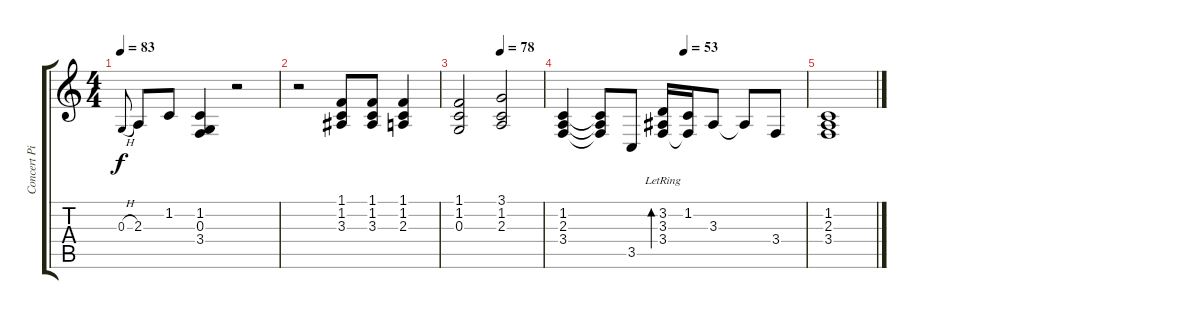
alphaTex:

\track ("Concert Piano L (Mick)" "Concert Pi") {instrument brightacousticpiano}
\staff {score tabs}
\tuning (E4 B3 G3 D3 A2 E2) {hide}
\ts (4 4)
\tempo 83
\clef g2
\ks c
0.3{h}.8{gr onbeat dy f} 2.3.8 1.2.8 (1.2 0.3 3.4).4 r.2 |
r.2 (1.1 1.2 3.3).8 (1.1 1.2 3.3).8 (1.1 1.2 2.3).4 |
\tempo (78 0.5)
(1.1 1.2 0.3).2 (3.1 1.2 2.3).2 |
\tempo (53 0.5)
(1.2 2.3 3.4).4 (1.2{t} 2.3{t} 3.4{t}).8 3.5.8 (3.2 3.3{lr} 3.4{lr}).16{bd 480} (1.2 3.4{t}).16 3.3.8 3.3{t}.8 3.4.8 |
(1.2 2.3 3.4).1
